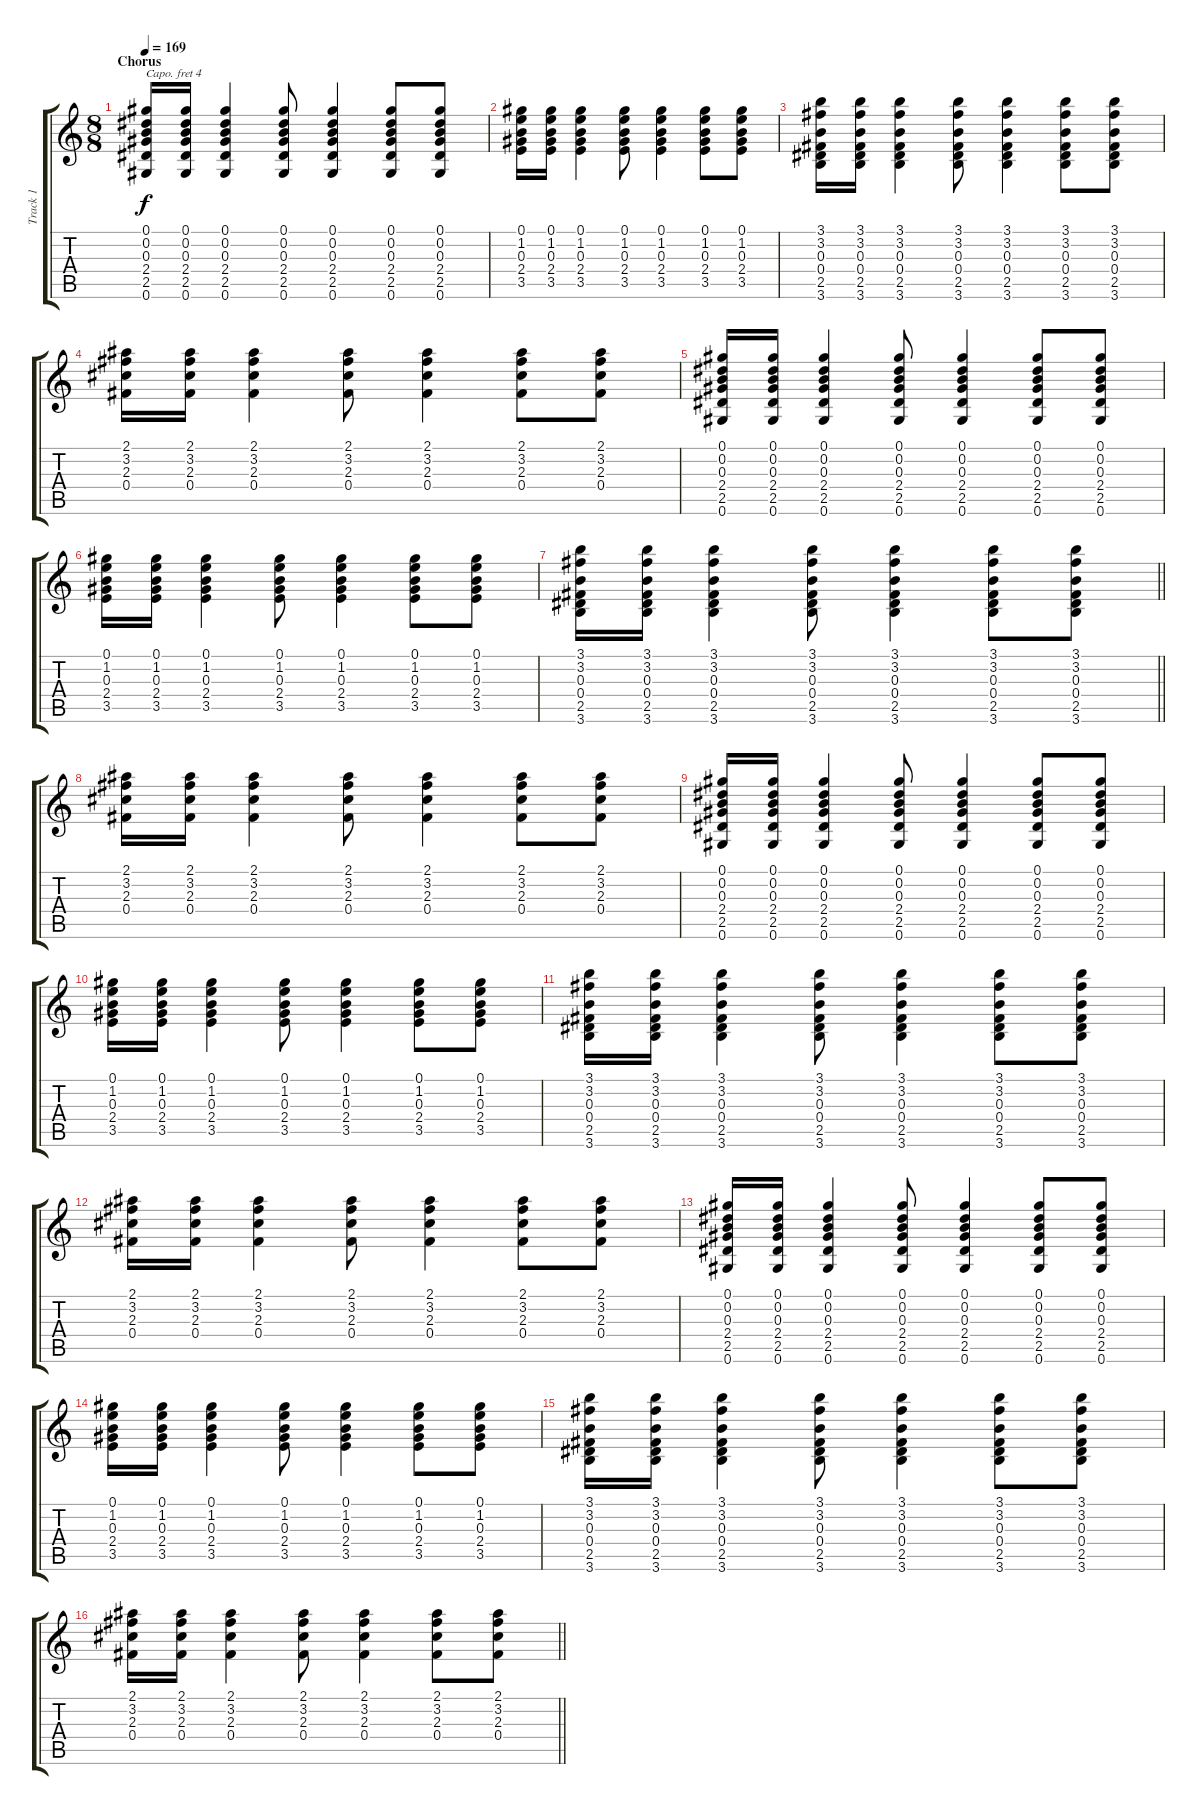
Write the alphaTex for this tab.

\track ("Track 1" "Track 1") {instrument acousticguitarnylon}
\staff {score tabs}
\capo 4
\tuning (E4 B3 G3 D3 A2 E2) {hide}
\ts (8 8)
\section ("" "Chorus")
\tempo 169
\clef g2
\ks c
(0.1 0.2 0.3 2.4 2.5 0.6).16{dy f} (0.1 0.2 0.3 2.4 2.5 0.6).16 (0.1 0.2 0.3 2.4 2.5 0.6).4 (0.1 0.2 0.3 2.4 2.5 0.6).8 (0.1 0.2 0.3 2.4 2.5 0.6).4 (0.1 0.2 0.3 2.4 2.5 0.6).8 (0.1 0.2 0.3 2.4 2.5 0.6).8 |
(0.1 1.2 0.3 2.4 3.5).16 (0.1 1.2 0.3 2.4 3.5).16 (0.1 1.2 0.3 2.4 3.5).4 (0.1 1.2 0.3 2.4 3.5).8 (0.1 1.2 0.3 2.4 3.5).4 (0.1 1.2 0.3 2.4 3.5).8 (0.1 1.2 0.3 2.4 3.5).8 |
(3.1 3.2 0.3 0.4 2.5 3.6).16 (3.1 3.2 0.3 0.4 2.5 3.6).16 (3.1 3.2 0.3 0.4 2.5 3.6).4 (3.1 3.2 0.3 0.4 2.5 3.6).8 (3.1 3.2 0.3 0.4 2.5 3.6).4 (3.1 3.2 0.3 0.4 2.5 3.6).8 (3.1 3.2 0.3 0.4 2.5 3.6).8 |
(2.1 3.2 2.3 0.4).16 (2.1 3.2 2.3 0.4).16 (2.1 3.2 2.3 0.4).4 (2.1 3.2 2.3 0.4).8 (2.1 3.2 2.3 0.4).4 (2.1 3.2 2.3 0.4).8 (2.1 3.2 2.3 0.4).8 |
(0.1 0.2 0.3 2.4 2.5 0.6).16 (0.1 0.2 0.3 2.4 2.5 0.6).16 (0.1 0.2 0.3 2.4 2.5 0.6).4 (0.1 0.2 0.3 2.4 2.5 0.6).8 (0.1 0.2 0.3 2.4 2.5 0.6).4 (0.1 0.2 0.3 2.4 2.5 0.6).8 (0.1 0.2 0.3 2.4 2.5 0.6).8 |
(0.1 1.2 0.3 2.4 3.5).16 (0.1 1.2 0.3 2.4 3.5).16 (0.1 1.2 0.3 2.4 3.5).4 (0.1 1.2 0.3 2.4 3.5).8 (0.1 1.2 0.3 2.4 3.5).4 (0.1 1.2 0.3 2.4 3.5).8 (0.1 1.2 0.3 2.4 3.5).8 |
\barLineRight lightlight
(3.1 3.2 0.3 0.4 2.5 3.6).16 (3.1 3.2 0.3 0.4 2.5 3.6).16 (3.1 3.2 0.3 0.4 2.5 3.6).4 (3.1 3.2 0.3 0.4 2.5 3.6).8 (3.1 3.2 0.3 0.4 2.5 3.6).4 (3.1 3.2 0.3 0.4 2.5 3.6).8 (3.1 3.2 0.3 0.4 2.5 3.6).8 |
(2.1 3.2 2.3 0.4).16 (2.1 3.2 2.3 0.4).16 (2.1 3.2 2.3 0.4).4 (2.1 3.2 2.3 0.4).8 (2.1 3.2 2.3 0.4).4 (2.1 3.2 2.3 0.4).8 (2.1 3.2 2.3 0.4).8 |
(0.1 0.2 0.3 2.4 2.5 0.6).16 (0.1 0.2 0.3 2.4 2.5 0.6).16 (0.1 0.2 0.3 2.4 2.5 0.6).4 (0.1 0.2 0.3 2.4 2.5 0.6).8 (0.1 0.2 0.3 2.4 2.5 0.6).4 (0.1 0.2 0.3 2.4 2.5 0.6).8 (0.1 0.2 0.3 2.4 2.5 0.6).8 |
(0.1 1.2 0.3 2.4 3.5).16 (0.1 1.2 0.3 2.4 3.5).16 (0.1 1.2 0.3 2.4 3.5).4 (0.1 1.2 0.3 2.4 3.5).8 (0.1 1.2 0.3 2.4 3.5).4 (0.1 1.2 0.3 2.4 3.5).8 (0.1 1.2 0.3 2.4 3.5).8 |
(3.1 3.2 0.3 0.4 2.5 3.6).16 (3.1 3.2 0.3 0.4 2.5 3.6).16 (3.1 3.2 0.3 0.4 2.5 3.6).4 (3.1 3.2 0.3 0.4 2.5 3.6).8 (3.1 3.2 0.3 0.4 2.5 3.6).4 (3.1 3.2 0.3 0.4 2.5 3.6).8 (3.1 3.2 0.3 0.4 2.5 3.6).8 |
(2.1 3.2 2.3 0.4).16 (2.1 3.2 2.3 0.4).16 (2.1 3.2 2.3 0.4).4 (2.1 3.2 2.3 0.4).8 (2.1 3.2 2.3 0.4).4 (2.1 3.2 2.3 0.4).8 (2.1 3.2 2.3 0.4).8 |
(0.1 0.2 0.3 2.4 2.5 0.6).16 (0.1 0.2 0.3 2.4 2.5 0.6).16 (0.1 0.2 0.3 2.4 2.5 0.6).4 (0.1 0.2 0.3 2.4 2.5 0.6).8 (0.1 0.2 0.3 2.4 2.5 0.6).4 (0.1 0.2 0.3 2.4 2.5 0.6).8 (0.1 0.2 0.3 2.4 2.5 0.6).8 |
(0.1 1.2 0.3 2.4 3.5).16 (0.1 1.2 0.3 2.4 3.5).16 (0.1 1.2 0.3 2.4 3.5).4 (0.1 1.2 0.3 2.4 3.5).8 (0.1 1.2 0.3 2.4 3.5).4 (0.1 1.2 0.3 2.4 3.5).8 (0.1 1.2 0.3 2.4 3.5).8 |
(3.1 3.2 0.3 0.4 2.5 3.6).16 (3.1 3.2 0.3 0.4 2.5 3.6).16 (3.1 3.2 0.3 0.4 2.5 3.6).4 (3.1 3.2 0.3 0.4 2.5 3.6).8 (3.1 3.2 0.3 0.4 2.5 3.6).4 (3.1 3.2 0.3 0.4 2.5 3.6).8 (3.1 3.2 0.3 0.4 2.5 3.6).8 |
\barLineRight lightlight
(2.1 3.2 2.3 0.4).16 (2.1 3.2 2.3 0.4).16 (2.1 3.2 2.3 0.4).4 (2.1 3.2 2.3 0.4).8 (2.1 3.2 2.3 0.4).4 (2.1 3.2 2.3 0.4).8 (2.1 3.2 2.3 0.4).8
